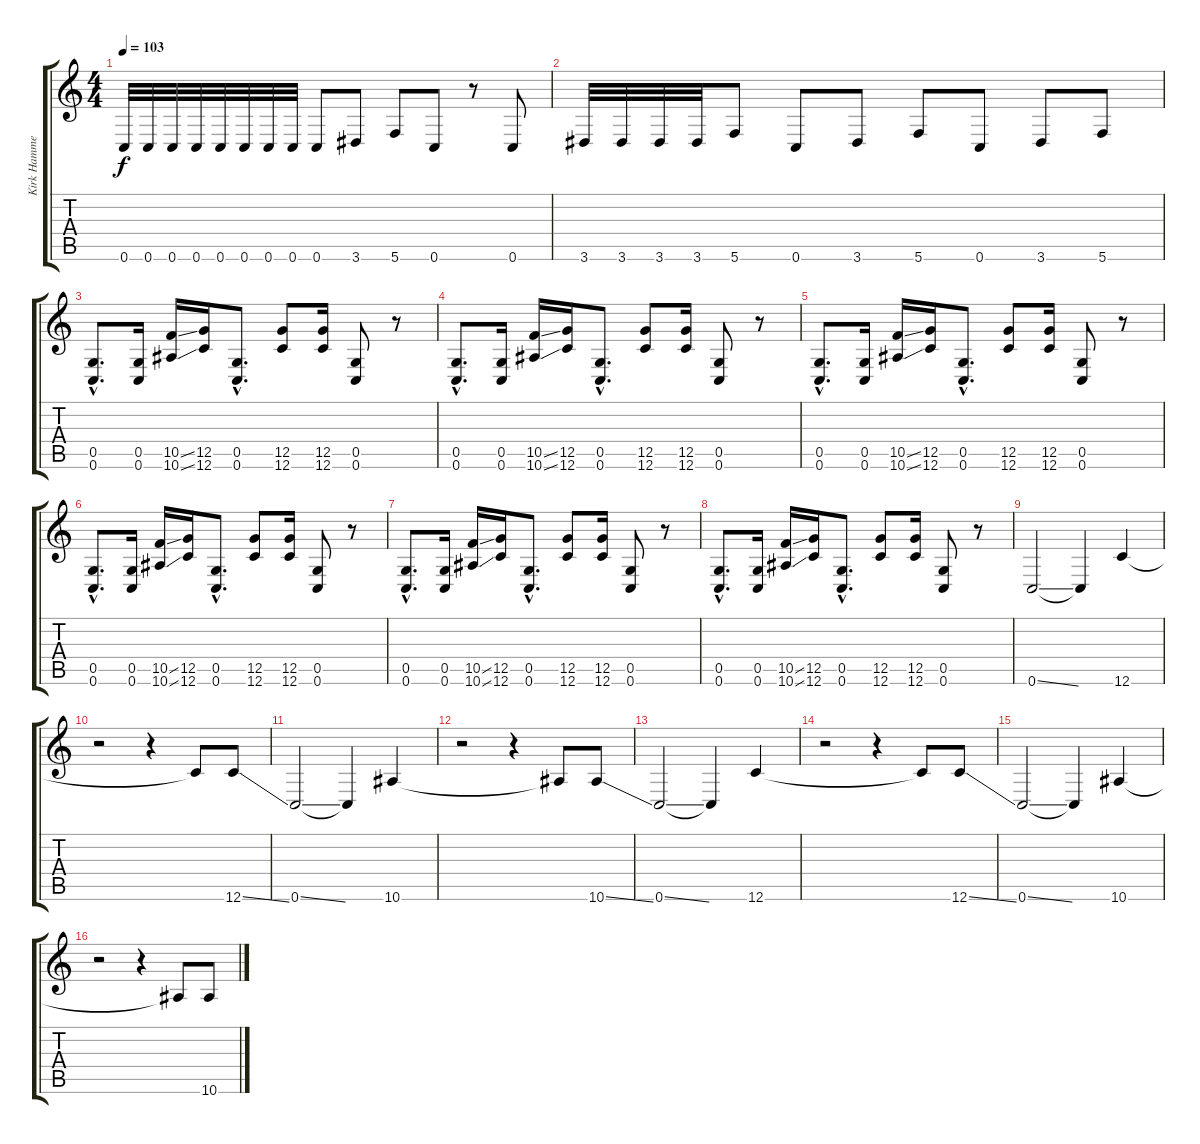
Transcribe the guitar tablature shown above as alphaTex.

\track ("Kirk Hammett" "Kirk Hamme") {instrument distortionguitar}
\staff {score tabs}
\tuning (D4 A3 F3 C3 G2 C2) {hide}
\ts (4 4)
\tempo 103
\clef g2
\ks c
0.6.32{dy f} 0.6.32 0.6.32 0.6.32 0.6.32 0.6.32 0.6.32 0.6.32 0.6.8 3.6.8 5.6.8 0.6.8 r.8 0.6.8 |
3.6.32 3.6.32 3.6.32 3.6.32 5.6.8 0.6.8 3.6.8 5.6.8 0.6.8 3.6.8 5.6.8 |
(0.5{hac} 0.6{hac}).8{d} (0.5 0.6).16 (10.5{ss} 10.6{ss}).16 (12.5 12.6).16 (0.5{hac} 0.6{hac}).8{d} (12.5 12.6).8 (12.5 12.6).16 (0.5 0.6).8 r.8 |
(0.5{hac} 0.6{hac}).8{d} (0.5 0.6).16 (10.5{ss} 10.6{ss}).16 (12.5 12.6).16 (0.5{hac} 0.6{hac}).8{d} (12.5 12.6).8 (12.5 12.6).16 (0.5 0.6).8 r.8 |
(0.5{hac} 0.6{hac}).8{d} (0.5 0.6).16 (10.5{ss} 10.6{ss}).16 (12.5 12.6).16 (0.5{hac} 0.6{hac}).8{d} (12.5 12.6).8 (12.5 12.6).16 (0.5 0.6).8 r.8 |
(0.5{hac} 0.6{hac}).8{d} (0.5 0.6).16 (10.5{ss} 10.6{ss}).16 (12.5 12.6).16 (0.5{hac} 0.6{hac}).8{d} (12.5 12.6).8 (12.5 12.6).16 (0.5 0.6).8 r.8 |
(0.5{hac} 0.6{hac}).8{d} (0.5 0.6).16 (10.5{ss} 10.6{ss}).16 (12.5 12.6).16 (0.5{hac} 0.6{hac}).8{d} (12.5 12.6).8 (12.5 12.6).16 (0.5 0.6).8 r.8 |
(0.5{hac} 0.6{hac}).8{d} (0.5 0.6).16 (10.5{ss} 10.6{ss}).16 (12.5 12.6).16 (0.5{hac} 0.6{hac}).8{d} (12.5 12.6).8 (12.5 12.6).16 (0.5 0.6).8 r.8 |
0.6{ss}.2 0.6{t}.4 12.6.4 |
r.2 r.4 12.6{t}.8 12.6{ss}.8 |
0.6{ss}.2 0.6{t}.4 10.6.4 |
r.2 r.4 10.6{t}.8 10.6{ss}.8 |
0.6{ss}.2 0.6{t}.4 12.6.4 |
r.2 r.4 12.6{t}.8 12.6{ss}.8 |
0.6{ss}.2 0.6{t}.4 10.6.4 |
r.2 r.4 10.6{t}.8 10.6{ss}.8
